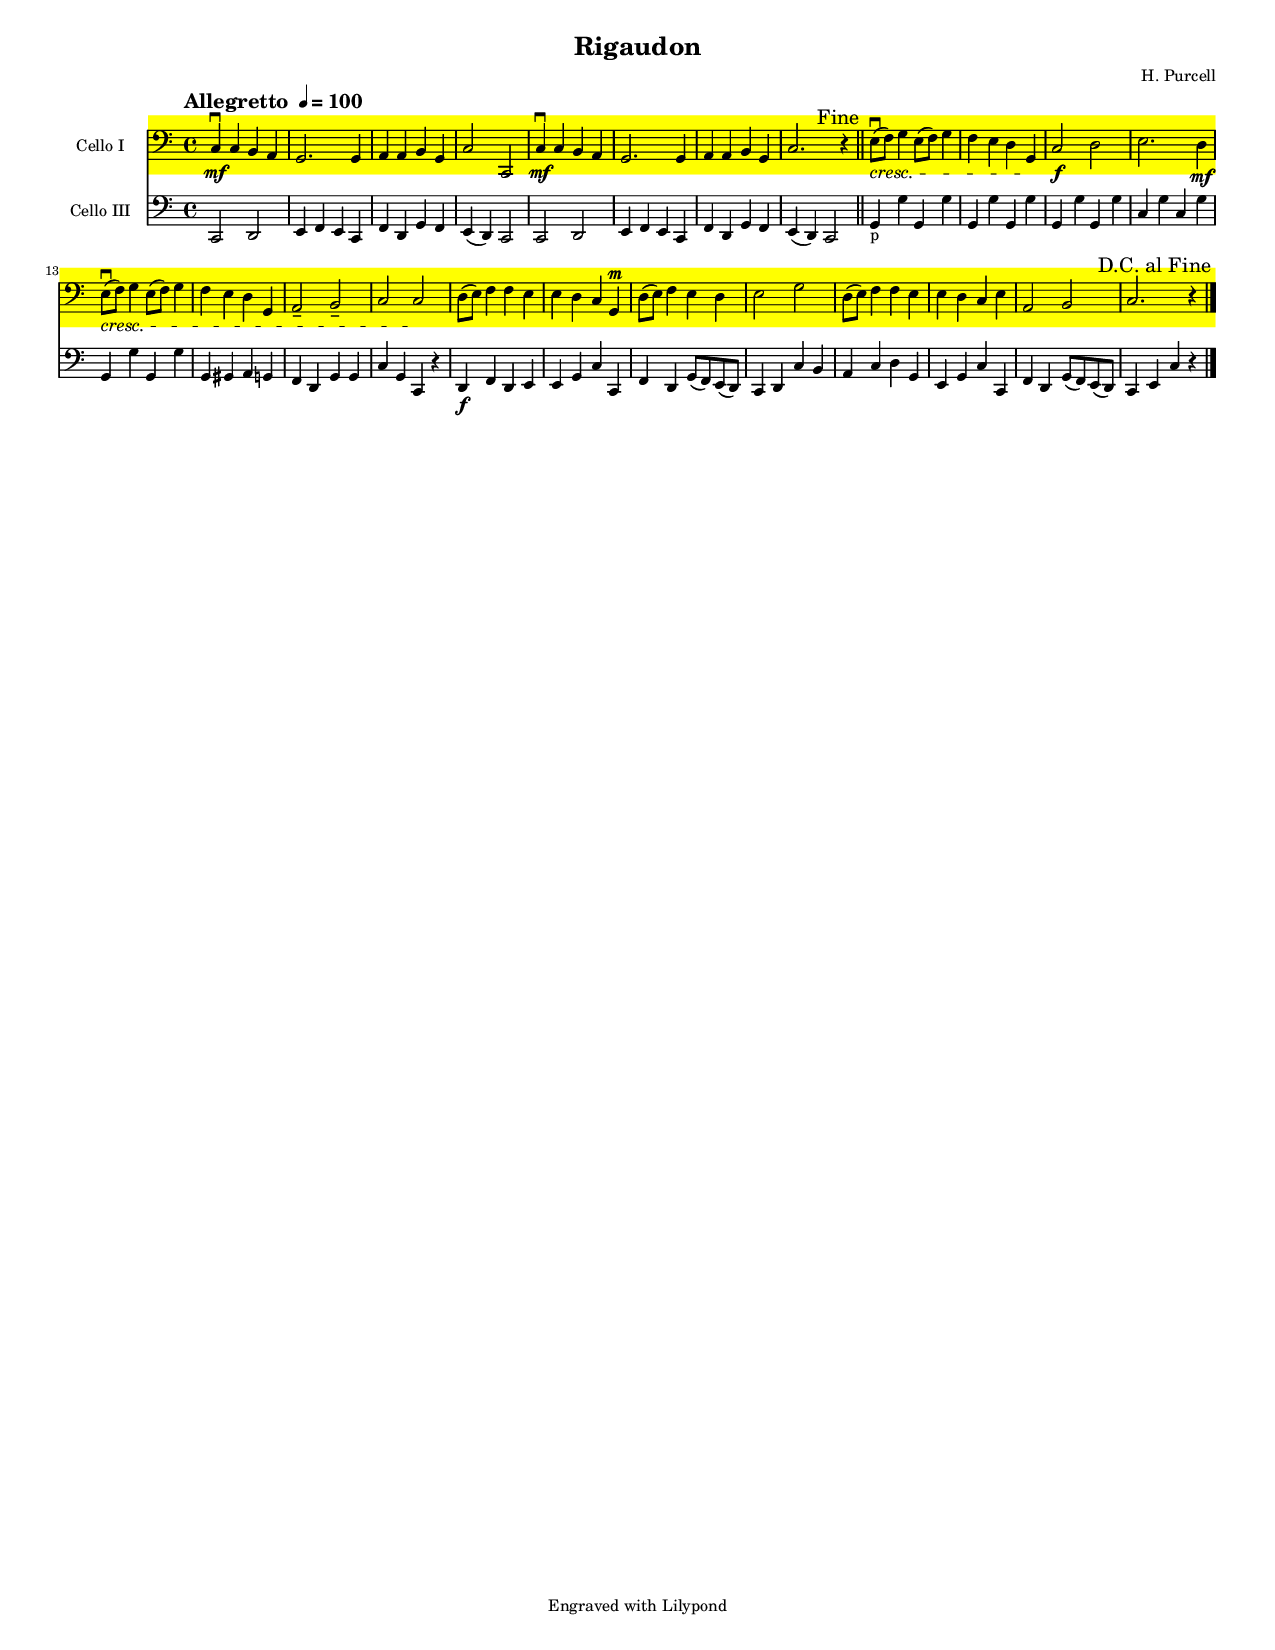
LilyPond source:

\version "2.14.1"
\language "english"

\header {
  title = "Rigaudon"
  composer = "H. Purcell"
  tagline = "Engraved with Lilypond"
}

\paper {
  #(set-paper-size "letter")
}

#(set-global-staff-size 14)
tempoMark = {
  \once \override Score.RehearsalMark #'self-alignment-X = #LEFT
  \once \override Score.RehearsalMark #'break-align-symbols = #'(time-signature key-signature)
  \once \override Staff.TimeSignature #'break-align-anchor-alignment = #LEFT
  \mark \markup \bold {
    "Allegretto "
    \small \general-align #Y #DOWN \note #"4" #1 = 100
  }
}

bgcolor =
#(define-music-function (parser location color) (string?)
 #{\override Staff.StaffSymbol $'stencil = $(lambda (grob)
    (let* ((staff (ly:staff-symbol::print grob))
           (X-ext (ly:stencil-extent staff X))
           (Y-ext (ly:stencil-extent staff Y)))
         (set! Y-ext (cons
            (- (car Y-ext) 2)
            (+ (cdr Y-ext) 2)))
         (ly:grob-set-property! grob 'layer -10)
         (ly:stencil-add
           (ly:make-stencil (list 'color (eval-string color)
               (ly:stencil-expr (ly:round-filled-box X-ext Y-ext 0))
               X-ext Y-ext))
           staff)))
#})
 
global = {
  \tempoMark
  \key c \major
  \time 4/4
}

celloI = \relative c {
  \global
  \bgcolor "yellow"
   % Music follows here.
  c4\downbow_\mf c b a g2. g4 a a b g c2 c,
  c'4\downbow_\mf c b a g2. g4 a a b g c2.\mark "Fine" r4
  \bar "||"
  e8\downbow_\cresc (f)g4 e8 (f) g4
  f4 e d g,_\! c2_\f d e2. d4_\mf
  e8\downbow_\cresc (f)g4 e8 (f) g4
  f4 e d g, a2\tenuto b\tenuto c c\!
  d8 (e) f4 f e e d c g^\markup{ \dynamic "m" }
  d'8 (e) f4 e d e2 g
  d8 (e) f4 f e e d c e a,2 b c2. r4
    \bar "|."
  \override Score.RehearsalMark #'self-alignment-X = #RIGHT
  \mark "D.C. al Fine"
}

celloII = \relative c {
  \global
  % Music follows here.
  c,2 d e4 f e c f d g f e (d) c2
  c2 d e4 f e c f d g f e (d) c2
  c4 c' g e a2 b4 f e g c (b) c g e g
  c, e g c a g f e f (e) d2 c' c
  b4 d a c d2 c b4 d a d
  c8 (b) a (g) c4 c
  b4 d a c d,2 c f4 (e) d2 c c
}

celloIII = \relative c {
  \global
  c,2 d e4 f e c f d g f e (d) c2
  c2 d e4 f e c f d g f e (d) c2
  g'4_p g' g, g' g, g' g, g'
  g,4 g' g, g' c, g' c, g'
  g, g' g, g' g, gs a g
  f d g g c g c, r4
  d\f f d e e g c c,
  f d g8 (f) e (d) c4 d c' b
  a c d g, e g c c, f d g8 (f) e (d) c4 e c' r4
}

celloIPart = \new Staff \with {
  instrumentName = "Cello I"
  midiInstrument = "cello"
  } { \clef bass \celloI }

celloIIPart = \new Staff \with {
  instrumentName = "Cello II"
  midiInstrument = "cello"
} { \clef bass \celloII }

celloIIIPart = \new Staff \with {
  instrumentName = "Cello III"
  midiInstrument = "cello"
} { \clef bass \celloIII }

\score {
  <<
    \celloIPart
 %  \celloIIPart
    \celloIIIPart
  >>
  \layout { }
  \midi {
    \context {
      \Score
      tempoWholesPerMinute = #(ly:make-moment 100 4)
    }
  }
}
